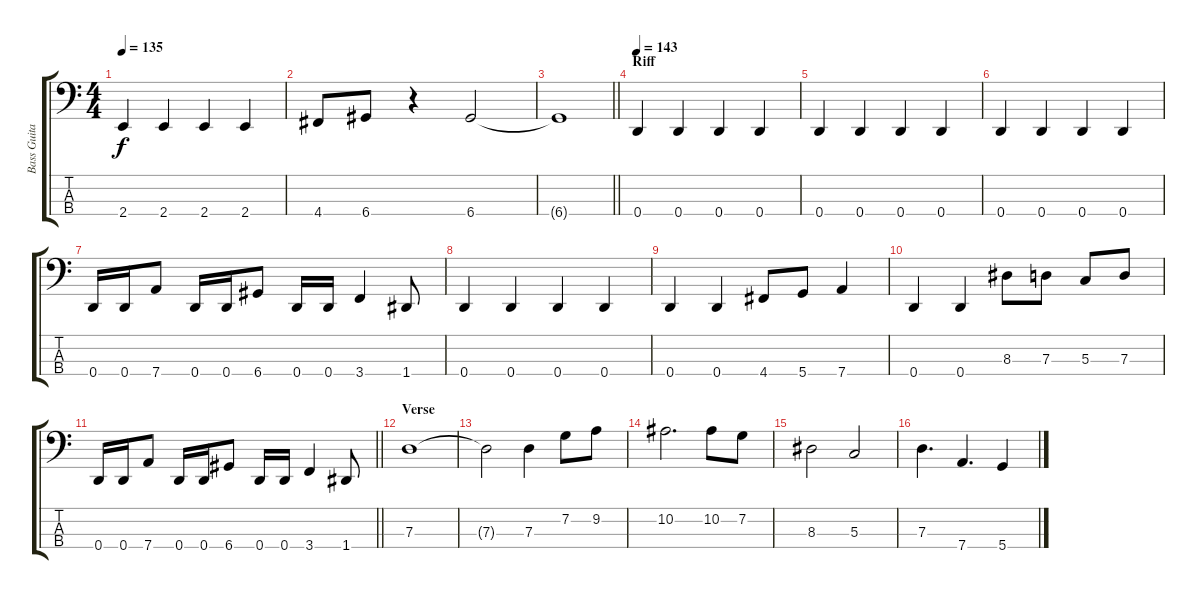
\track ("Bass Guitar" "Bass Guita") {instrument electricbassfinger}
\staff {score tabs}
\tuning (F2 C2 G1 D1) {hide}
\ts (4 4)
\tempo 135
\clef f4
\ks c
2.4{t}.4{dy f} 2.4.4 2.4.4 2.4.4 |
4.4.8 6.4.8 r.4 6.4.2 |
\barLineRight lightlight
6.4{t}.1 |
\section ("" "Riff")
\tempo 143
0.4.4 0.4.4 0.4.4 0.4.4 |
0.4.4 0.4.4 0.4.4 0.4.4 |
0.4.4 0.4.4 0.4.4 0.4.4 |
0.4.16 0.4.16 7.4.8 0.4.16 0.4.16 6.4.8 0.4.16 0.4.16 3.4.4 1.4.8 |
0.4.4 0.4.4 0.4.4 0.4.4 |
0.4.4 0.4.4 4.4.8 5.4.8 7.4.4 |
0.4.4 0.4.4 8.3.8 7.3.8 5.3.8 7.3.8 |
\barLineRight lightlight
0.4.16 0.4.16 7.4.8 0.4.16 0.4.16 6.4.8 0.4.16 0.4.16 3.4.4 1.4.8 |
\section ("" "Verse")
7.3.1 |
7.3{t}.2 7.3.4 7.2.8 9.2.8 |
10.2.2{d} 10.2.8 7.2.8 |
8.3.2 5.3.2 |
7.3.4{d} 7.4.4{d} 5.4.4
